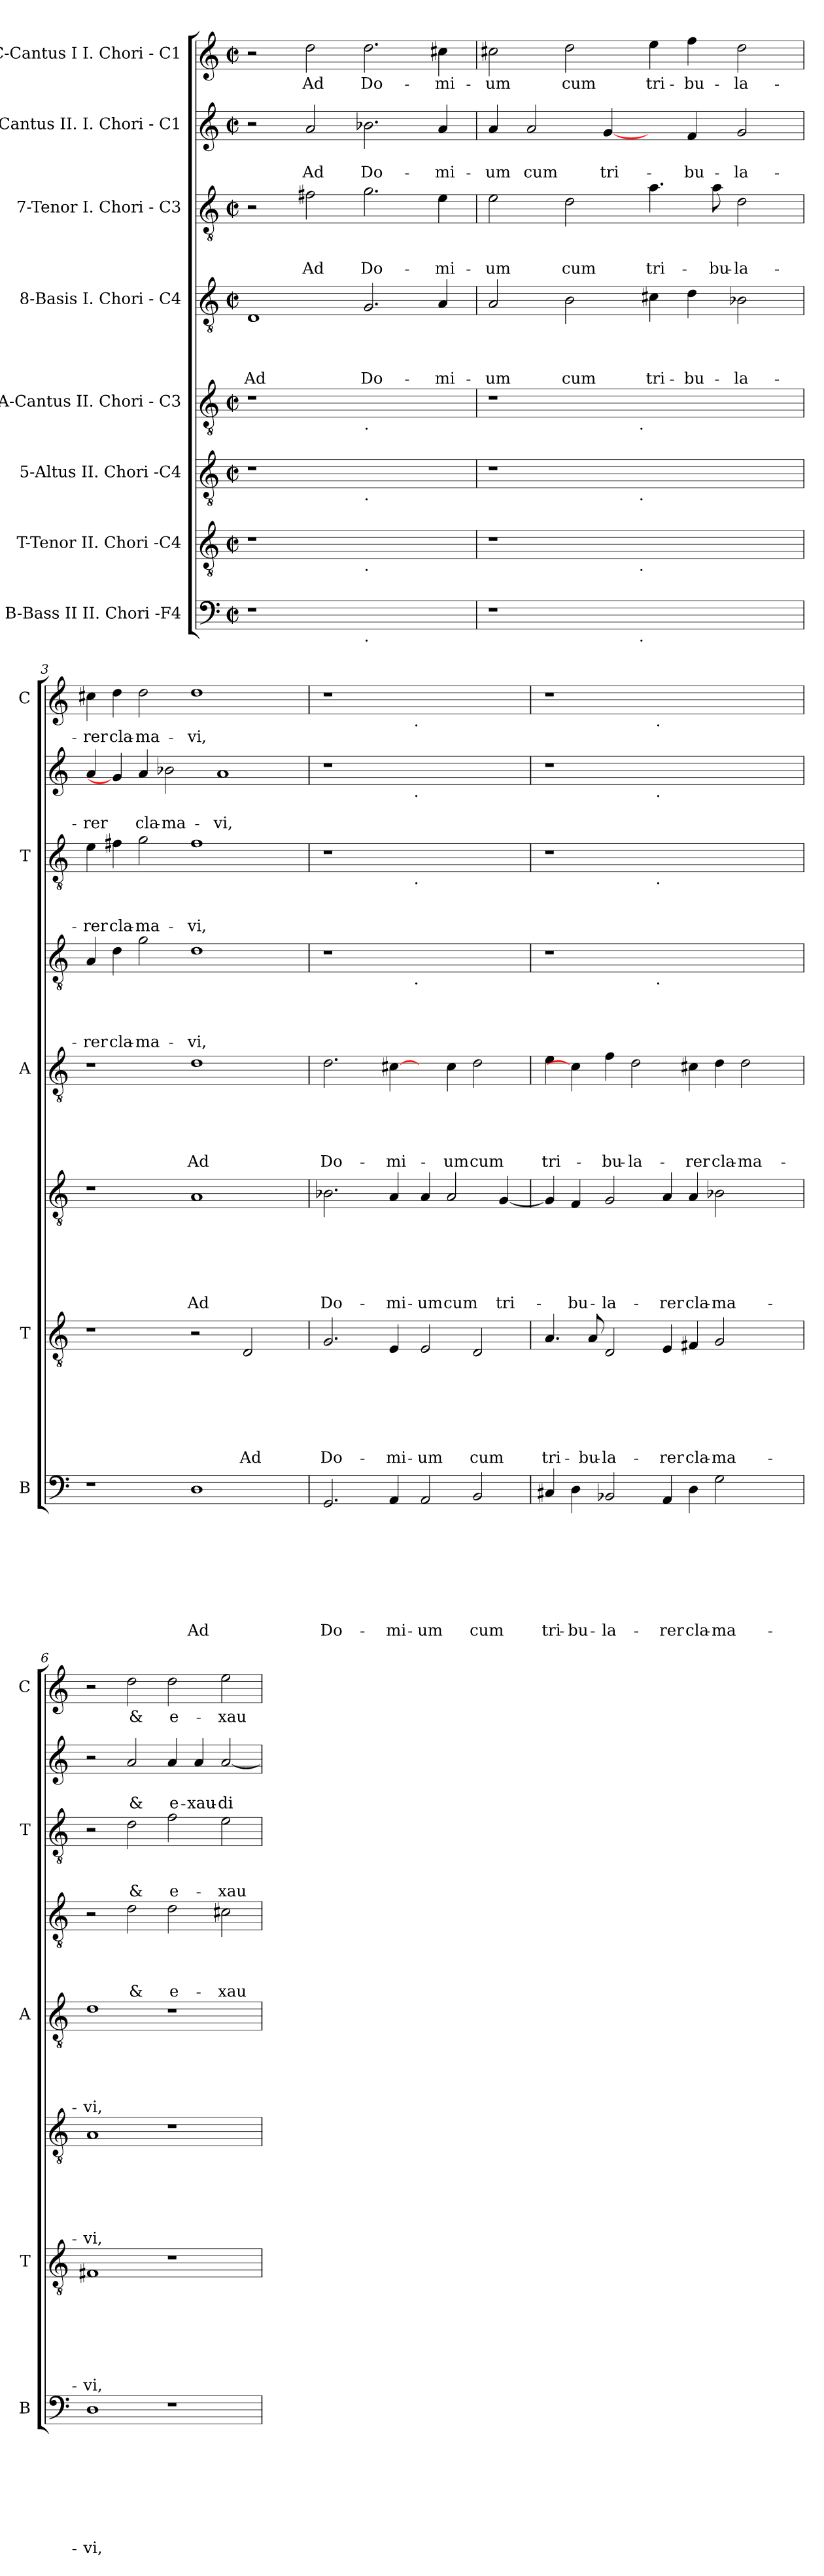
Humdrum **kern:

**kern	**text	**text	**text	**text	**text	**text	**text	**text	**kern	**text	**text	**text	**text	**text	**text	**text	**kern	**text	**text	**text	**text	**text	**text	**kern	**text	**text	**text	**text	**text	**kern	**text	**text	**text	**text	**kern	**text	**text	**text	**kern	**text	**text	**kern	**text
*part8	*part8	*part8	*part8	*part8	*part8	*part8	*part8	*part8	*part7	*part7	*part7	*part7	*part7	*part7	*part7	*part7	*part6	*part6	*part6	*part6	*part6	*part6	*part6	*part5	*part5	*part5	*part5	*part5	*part5	*part4	*part4	*part4	*part4	*part4	*part3	*part3	*part3	*part3	*part2	*part2	*part2	*part1	*part1
*staff8	*staff8	*staff8	*staff8	*staff8	*staff8	*staff8	*staff8	*staff8	*staff7	*staff7	*staff7	*staff7	*staff7	*staff7	*staff7	*staff7	*staff6	*staff6	*staff6	*staff6	*staff6	*staff6	*staff6	*staff5	*staff5	*staff5	*staff5	*staff5	*staff5	*staff4	*staff4	*staff4	*staff4	*staff4	*staff3	*staff3	*staff3	*staff3	*staff2	*staff2	*staff2	*staff1	*staff1
*I"B-Bass II II. Chori -F4	*	*	*	*	*	*	*	*	*I"T-Tenor II. Chori -C4	*	*	*	*	*	*	*	*I"5-Altus II. Chori -C4	*	*	*	*	*	*	*I"A-Cantus II. Chori - C3	*	*	*	*	*	*I"8-Basis I. Chori - C4	*	*	*	*	*I"7-Tenor I. Chori - C3	*	*	*	*I"6-Cantus II. I. Chori - C1	*	*	*I"C-Cantus I I. Chori - C1	*
*I'B	*	*	*	*	*	*	*	*	*I'T	*	*	*	*	*	*	*	*	*	*	*	*	*	*	*I'A	*	*	*	*	*	*	*	*	*	*	*I'T	*	*	*	*	*	*	*I'C	*
*clefF4	*	*	*	*	*	*	*	*	*clefGv2	*	*	*	*	*	*	*	*clefGv2	*	*	*	*	*	*	*clefGv2	*	*	*	*	*	*clefGv2	*	*	*	*	*clefGv2	*	*	*	*clefG2	*	*	*clefG2	*
*k[]	*	*	*	*	*	*	*	*	*k[]	*	*	*	*	*	*	*	*k[]	*	*	*	*	*	*	*k[]	*	*	*	*	*	*k[]	*	*	*	*	*k[]	*	*	*	*k[]	*	*	*k[]	*
*C:	*	*	*	*	*	*	*	*	*C:	*	*	*	*	*	*	*	*C:	*	*	*	*	*	*	*C:	*	*	*	*	*	*C:	*	*	*	*	*C:	*	*	*	*C:	*	*	*C:	*
*M2/2	*	*	*	*	*	*	*	*	*M2/2	*	*	*	*	*	*	*	*M2/2	*	*	*	*	*	*	*M2/2	*	*	*	*	*	*M2/2	*	*	*	*	*M2/2	*	*	*	*M2/2	*	*	*M2/2	*
*met(c|)	*	*	*	*	*	*	*	*	*met(c|)	*	*	*	*	*	*	*	*met(c|)	*	*	*	*	*	*	*met(c|)	*	*	*	*	*	*met(c|)	*	*	*	*	*met(c|)	*	*	*	*met(c|)	*	*	*met(c|)	*
=1	=1	=1	=1	=1	=1	=1	=1	=1	=1	=1	=1	=1	=1	=1	=1	=1	=1	=1	=1	=1	=1	=1	=1	=1	=1	=1	=1	=1	=1	=1	=1	=1	=1	=1	=1	=1	=1	=1	=1	=1	=1	=1	=1
!	!	!	!	!	!	!	!	!	!	!	!	!	!	!	!	!	!	!	!	!	!	!	!	!	!	!	!	!	!	!	!	!	!	!LO:LY:b	!	!	!	!	!	!	!	!	!
1r	.	.	.	.	.	.	.	.	1r	.	.	.	.	.	.	.	1r	.	.	.	.	.	.	1r	.	.	.	.	.	1D	.	.	.	Ad	2r	.	.	.	2r	.	.	2r	.
!	!	!	!	!	!	!	!	!	!	!	!	!	!	!	!	!	!	!	!	!	!	!	!	!	!	!	!	!	!	!	!	!	!	!	!	!	!	!LO:LY:b	!	!	!LO:LY:b	!	!LO:LY:b
.	.	.	.	.	.	.	.	.	.	.	.	.	.	.	.	.	.	.	.	.	.	.	.	.	.	.	.	.	.	.	.	.	.	.	2f#X\	.	.	Ad	2a/	.	Ad	2dd\	Ad
!	!	!	!	!	!	!	!	!	!	!	!	!	!	!	!	!	!	!	!	!	!	!	!	!LO:TX:b:t=.	!	!	!	!	!	!	!	!	!	!	!	!	!	!	!	!	!	!	!
!	!	!	!	!	!	!	!	!	!	!	!	!	!	!	!	!	!LO:TX:b:t=.	!	!	!	!	!	!	!	!	!	!	!	!	!	!	!	!	!	!	!	!	!	!	!	!	!	!
!	!	!	!	!	!	!	!	!	!LO:TX:b:t=.	!	!	!	!	!	!	!	!	!	!	!	!	!	!	!	!	!	!	!	!	!	!	!	!	!	!	!	!	!	!	!	!	!	!
!LO:TX:b:t=.	!	!	!	!	!	!	!	!	!	!	!	!	!	!	!	!	!	!	!	!	!	!	!	!	!	!	!	!	!	!	!	!	!	!	!	!	!	!	!	!	!	!	!
!	!	!	!	!	!	!	!	!	!	!	!	!	!	!	!	!	!	!	!	!	!	!	!	!	!	!	!	!	!	!	!	!	!	!LO:LY:b	!	!	!	!LO:LY:b	!	!	!LO:LY:b	!	!LO:LY:b
1ryy	.	.	.	.	.	.	.	.	1ryy	.	.	.	.	.	.	.	1ryy	.	.	.	.	.	.	1ryy	.	.	.	.	.	2.G/	.	.	.	Do-	2.g\	.	.	Do-	2.b-X\	.	Do-	2.dd\	Do-
!	!	!	!	!	!	!	!	!	!	!	!	!	!	!	!	!	!	!	!	!	!	!	!	!	!	!	!	!	!	!	!	!	!	!LO:LY:b	!	!	!	!LO:LY:b	!	!	!LO:LY:b	!	!LO:LY:b
.	.	.	.	.	.	.	.	.	.	.	.	.	.	.	.	.	.	.	.	.	.	.	.	.	.	.	.	.	.	4A/	.	.	.	-mi-	4e\	.	.	-mi-	4a/	.	-mi-	4cc#X\	-mi-
=2	=2	=2	=2	=2	=2	=2	=2	=2	=2	=2	=2	=2	=2	=2	=2	=2	=2	=2	=2	=2	=2	=2	=2	=2	=2	=2	=2	=2	=2	=2	=2	=2	=2	=2	=2	=2	=2	=2	=2	=2	=2	=2	=2
!	!	!	!	!	!	!	!	!	!	!	!	!	!	!	!	!	!	!	!	!	!	!	!	!	!	!	!	!	!	!	!	!	!	!LO:LY:b	!	!	!	!LO:LY:b	!	!	!LO:LY:b	!	!LO:LY:b
*^	*	*	*	*	*	*	*	*	*^	*	*	*	*	*	*	*	*^	*	*	*	*	*	*	*^	*	*	*	*	*	*	*	*	*	*	*	*	*	*	*	*	*	*	*
1r	2ryy	.	.	.	.	.	.	.	.	1r	2ryy	.	.	.	.	.	.	.	1r	2ryy	.	.	.	.	.	.	1r	2ryy	.	.	.	.	.	2A/	.	.	.	-um	2e\	.	.	-um	4a/	.	-um	2cc#X\	-um
!	!	!	!	!	!	!	!	!	!	!	!	!	!	!	!	!	!	!	!	!	!	!	!	!	!	!	!	!	!	!	!	!	!	!	!	!	!	!	!	!	!	!	!	!	!LO:LY:b	!	!
.	.	.	.	.	.	.	.	.	.	.	.	.	.	.	.	.	.	.	.	.	.	.	.	.	.	.	.	.	.	.	.	.	.	.	.	.	.	.	.	.	.	.	2a/	.	cum	.	.
!	!	!	!	!	!	!	!	!	!	!	!	!	!	!	!	!	!	!	!	!	!	!	!	!	!	!	!	!	!	!	!	!	!	!	!	!	!	!LO:LY:b	!	!	!	!LO:LY:b	!	!	!	!	!LO:LY:b
.	4...ryy	.	.	.	.	.	.	.	.	.	4...ryy	.	.	.	.	.	.	.	.	4...ryy	.	.	.	.	.	.	.	4...ryy	.	.	.	.	.	2B\	.	.	.	cum	2d\	.	.	cum	.	.	.	2dd\	cum
!	!	!	!	!	!	!	!	!	!	!	!	!	!	!	!	!	!	!	!	!	!	!	!	!	!	!	!	!	!	!	!	!	!	!	!	!	!	!	!	!	!	!	!	!	!LO:LY:b	!	!
.	.	.	.	.	.	.	.	.	.	.	.	.	.	.	.	.	.	.	.	.	.	.	.	.	.	.	.	.	.	.	.	.	.	.	.	.	.	.	.	.	.	.	[4g/	.	tri-	.	.
!	!	!	!	!	!	!	!	!	!	!	!	!	!	!	!	!	!	!	!	!	!	!	!	!	!	!	!	!LO:TX:b:t=.	!	!	!	!	!	!	!	!	!	!	!	!	!	!	!	!	!	!	!
!	!	!	!	!	!	!	!	!	!	!	!	!	!	!	!	!	!	!	!	!LO:TX:b:t=.	!	!	!	!	!	!	!	!	!	!	!	!	!	!	!	!	!	!	!	!	!	!	!	!	!	!	!
!	!	!	!	!	!	!	!	!	!	!	!LO:TX:b:t=.	!	!	!	!	!	!	!	!	!	!	!	!	!	!	!	!	!	!	!	!	!	!	!	!	!	!	!	!	!	!	!	!	!	!	!	!
!	!LO:TX:b:t=.	!	!	!	!	!	!	!	!	!	!	!	!	!	!	!	!	!	!	!	!	!	!	!	!	!	!	!	!	!	!	!	!	!	!	!	!	!	!	!	!	!	!	!	!	!	!
.	1ryy	.	.	.	.	.	.	.	.	.	1ryy	.	.	.	.	.	.	.	.	1ryy	.	.	.	.	.	.	.	1ryy	.	.	.	.	.	.	.	.	.	.	.	.	.	.	.	.	.	.	.
!	!	!	!	!	!	!	!	!	!	!	!	!	!	!	!	!	!	!	!	!	!	!	!	!	!	!	!	!	!	!	!	!	!	!	!	!	!	!LO:LY:b	!	!	!	!LO:LY:b	!	!	!	!	!LO:LY:b
1ryy	.	.	.	.	.	.	.	.	.	1ryy	.	.	.	.	.	.	.	.	1ryy	.	.	.	.	.	.	.	1ryy	.	.	.	.	.	.	4c#X\	.	.	.	tri-	4.a\	.	.	tri-	4ryy	.	.	4ee\	tri-
!	!	!	!	!	!	!	!	!	!	!	!	!	!	!	!	!	!	!	!	!	!	!	!	!	!	!	!	!	!	!	!	!	!	!	!	!	!	!LO:LY:b	!	!	!	!	!	!	!LO:LY:b	!	!LO:LY:b
.	.	.	.	.	.	.	.	.	.	.	.	.	.	.	.	.	.	.	.	.	.	.	.	.	.	.	.	.	.	.	.	.	.	4d\	.	.	.	-bu-	.	.	.	.	4f/	.	-bu-	4ff\	-bu-
!	!	!	!	!	!	!	!	!	!	!	!	!	!	!	!	!	!	!	!	!	!	!	!	!	!	!	!	!	!	!	!	!	!	!	!	!	!	!	!	!	!	!LO:LY:b	!	!	!	!	!
.	.	.	.	.	.	.	.	.	.	.	.	.	.	.	.	.	.	.	.	.	.	.	.	.	.	.	.	.	.	.	.	.	.	.	.	.	.	.	8a\	.	.	-bu-	.	.	.	.	.
!	!	!	!	!	!	!	!	!	!	!	!	!	!	!	!	!	!	!	!	!	!	!	!	!	!	!	!	!	!	!	!	!	!	!	!	!	!	!LO:LY:b	!	!	!	!LO:LY:b	!	!	!LO:LY:b	!	!LO:LY:b
.	.	.	.	.	.	.	.	.	.	.	.	.	.	.	.	.	.	.	.	.	.	.	.	.	.	.	.	.	.	.	.	.	.	2B-X\	.	.	.	-la-	2d\	.	.	-la-	2g/	.	-la-	2dd\	-la-
.	32ryy	.	.	.	.	.	.	.	.	.	32ryy	.	.	.	.	.	.	.	.	32ryy	.	.	.	.	.	.	.	32ryy	.	.	.	.	.	.	.	.	.	.	.	.	.	.	.	.	.	.	.
=3	=3	=3	=3	=3	=3	=3	=3	=3	=3	=3	=3	=3	=3	=3	=3	=3	=3	=3	=3	=3	=3	=3	=3	=3	=3	=3	=3	=3	=3	=3	=3	=3	=3	=3	=3	=3	=3	=3	=3	=3	=3	=3	=3	=3	=3	=3	=3
!	!	!	!	!	!	!	!	!	!	!	!	!	!	!	!	!	!	!	!	!	!	!	!	!	!	!	!	!	!	!	!	!	!	!	!	!	!	!LO:LY:b	!	!	!	!LO:LY:b	!	!	!LO:LY:b	!	!LO:LY:b
*v	*v	*	*	*	*	*	*	*	*	*	*	*	*	*	*	*	*	*	*v	*v	*	*	*	*	*	*	*v	*v	*	*	*	*	*	*	*	*	*	*	*	*	*	*	*	*	*	*	*
*	*	*	*	*	*	*	*	*	*v	*v	*	*	*	*	*	*	*	*	*	*	*	*	*	*	*	*	*	*	*	*	*	*	*	*	*	*	*	*	*	*	*	*	*	*
1r	.	.	.	.	.	.	.	.	1r	.	.	.	.	.	.	.	1r	.	.	.	.	.	.	1r	.	.	.	.	.	4A/	.	.	.	-rer	4e\	.	.	-rer	4a/	.	-rer	4cc#X\	-rer
!	!	!	!	!	!	!	!	!	!	!	!	!	!	!	!	!	!	!	!	!	!	!	!	!	!	!	!	!	!	!	!	!	!	!LO:LY:b	!	!	!	!LO:LY:b	!	!	!	!	!LO:LY:b
.	.	.	.	.	.	.	.	.	.	.	.	.	.	.	.	.	.	.	.	.	.	.	.	.	.	.	.	.	.	4d\	.	.	.	cla-	4f#X\	.	.	cla-	4g/]	.	.	4dd\	cla-
!	!	!	!	!	!	!	!	!	!	!	!	!	!	!	!	!	!	!	!	!	!	!	!	!	!	!	!	!	!	!	!	!	!	!LO:LY:b	!	!	!	!LO:LY:b	!	!	!LO:LY:b	!	!LO:LY:b
.	.	.	.	.	.	.	.	.	.	.	.	.	.	.	.	.	.	.	.	.	.	.	.	.	.	.	.	.	.	2g\	.	.	.	-ma-	2g\	.	.	-ma-	4a/	.	cla-	2dd\	-ma-
!	!	!	!	!	!	!	!	!	!	!	!	!	!	!	!	!	!	!	!	!	!	!	!	!	!	!	!	!	!	!	!	!	!	!	!	!	!	!	!	!	!LO:LY:b	!	!
.	.	.	.	.	.	.	.	.	.	.	.	.	.	.	.	.	.	.	.	.	.	.	.	.	.	.	.	.	.	.	.	.	.	.	.	.	.	.	2b-X\	.	-ma-	.	.
!	!	!	!	!	!	!	!	!LO:LY:b	!	!	!	!	!	!	!	!	!	!	!	!	!	!	!LO:LY:b	!	!	!	!	!	!LO:LY:b	!	!	!	!	!LO:LY:b	!	!	!	!LO:LY:b	!	!	!	!	!LO:LY:b
1D	.	.	.	.	.	.	.	Ad	2r	.	.	.	.	.	.	.	1A	.	.	.	.	.	Ad	1d	.	.	.	.	Ad	1d	.	.	.	-vi,	1f#	.	.	-vi,	.	.	.	1dd	-vi,
!	!	!	!	!	!	!	!	!	!	!	!	!	!	!	!	!	!	!	!	!	!	!	!	!	!	!	!	!	!	!	!	!	!	!	!	!	!	!	!	!	!LO:LY:b	!	!
.	.	.	.	.	.	.	.	.	.	.	.	.	.	.	.	.	.	.	.	.	.	.	.	.	.	.	.	.	.	.	.	.	.	.	.	.	.	.	1a	.	-vi,	.	.
!	!	!	!	!	!	!	!	!	!	!	!	!	!	!	!	!LO:LY:b	!	!	!	!	!	!	!	!	!	!	!	!	!	!	!	!	!	!	!	!	!	!	!	!	!	!	!
.	.	.	.	.	.	.	.	.	2D/	.	.	.	.	.	.	Ad	.	.	.	.	.	.	.	.	.	.	.	.	.	.	.	.	.	.	.	.	.	.	.	.	.	.	.
4ryy	.	.	.	.	.	.	.	.	4ryy	.	.	.	.	.	.	.	4ryy	.	.	.	.	.	.	4ryy	.	.	.	.	.	4ryy	.	.	.	.	4ryy	.	.	.	.	.	.	4ryy	.
=4	=4	=4	=4	=4	=4	=4	=4	=4	=4	=4	=4	=4	=4	=4	=4	=4	=4	=4	=4	=4	=4	=4	=4	=4	=4	=4	=4	=4	=4	=4	=4	=4	=4	=4	=4	=4	=4	=4	=4	=4	=4	=4	=4
!	!	!	!	!	!	!	!	!LO:LY:b	!	!	!	!	!	!	!	!LO:LY:b	!	!	!	!	!	!	!LO:LY:b	!	!	!	!	!	!LO:LY:b	!	!	!	!	!	!	!	!	!	!	!	!	!	!
*	*	*	*	*	*	*	*	*	*	*	*	*	*	*	*	*	*	*	*	*	*	*	*	*	*	*	*	*	*	*^	*	*	*	*	*^	*	*	*	*^	*	*	*^	*
2.GG/	.	.	.	.	.	.	.	Do-	2.G/	.	.	.	.	.	.	Do-	2.B-X\	.	.	.	.	.	Do-	2.d\	.	.	.	.	Do-	1r	2ryy	.	.	.	.	1r	2ryy	.	.	.	1r	2ryy	.	.	1r	2ryy	.
.	.	.	.	.	.	.	.	.	.	.	.	.	.	.	.	.	.	.	.	.	.	.	.	.	.	.	.	.	.	.	4...ryy	.	.	.	.	.	4...ryy	.	.	.	.	4...ryy	.	.	.	4...ryy	.
!	!	!	!	!	!	!	!	!LO:LY:b	!	!	!	!	!	!	!	!LO:LY:b	!	!	!	!	!	!	!LO:LY:b	!	!	!	!	!	!LO:LY:b	!	!	!	!	!	!	!	!	!	!	!	!	!	!	!	!	!	!
4AA/	.	.	.	.	.	.	.	-mi-	4E/	.	.	.	.	.	.	-mi-	4A/	.	.	.	.	.	-mi-	[4c#X\	.	.	.	.	-mi-	.	.	.	.	.	.	.	.	.	.	.	.	.	.	.	.	.	.
!	!	!	!	!	!	!	!	!	!	!	!	!	!	!	!	!	!	!	!	!	!	!	!	!	!	!	!	!	!	!	!	!	!	!	!	!	!	!	!	!	!	!	!	!	!	!LO:TX:b:t=.	!
!	!	!	!	!	!	!	!	!	!	!	!	!	!	!	!	!	!	!	!	!	!	!	!	!	!	!	!	!	!	!	!	!	!	!	!	!	!	!	!	!	!	!LO:TX:b:t=.	!	!	!	!	!
!	!	!	!	!	!	!	!	!	!	!	!	!	!	!	!	!	!	!	!	!	!	!	!	!	!	!	!	!	!	!	!	!	!	!	!	!	!LO:TX:b:t=.	!	!	!	!	!	!	!	!	!	!
!	!	!	!	!	!	!	!	!	!	!	!	!	!	!	!	!	!	!	!	!	!	!	!	!	!	!	!	!	!	!	!LO:TX:b:t=.	!	!	!	!	!	!	!	!	!	!	!	!	!	!	!	!
.	.	.	.	.	.	.	.	.	.	.	.	.	.	.	.	.	.	.	.	.	.	.	.	.	.	.	.	.	.	.	1ryy	.	.	.	.	.	1ryy	.	.	.	.	1ryy	.	.	.	1ryy	.
!	!	!	!	!	!	!	!	!LO:LY:b	!	!	!	!	!	!	!	!LO:LY:b	!	!	!	!	!	!	!LO:LY:b	!	!	!	!	!	!	!	!	!	!	!	!	!	!	!	!	!	!	!	!	!	!	!	!
2AA/	.	.	.	.	.	.	.	-um	2E/	.	.	.	.	.	.	-um	4A/	.	.	.	.	.	-um	4ryy	.	.	.	.	.	1ryy	.	.	.	.	.	1ryy	.	.	.	.	1ryy	.	.	.	1ryy	.	.
!	!	!	!	!	!	!	!	!	!	!	!	!	!	!	!	!	!	!	!	!	!	!	!LO:LY:b	!	!	!	!	!	!LO:LY:b	!	!	!	!	!	!	!	!	!	!	!	!	!	!	!	!	!	!
.	.	.	.	.	.	.	.	.	.	.	.	.	.	.	.	.	2A/	.	.	.	.	.	cum	4c#\	.	.	.	.	-um	.	.	.	.	.	.	.	.	.	.	.	.	.	.	.	.	.	.
!	!	!	!	!	!	!	!	!LO:LY:b	!	!	!	!	!	!	!	!LO:LY:b	!	!	!	!	!	!	!	!	!	!	!	!	!LO:LY:b	!	!	!	!	!	!	!	!	!	!	!	!	!	!	!	!	!	!
2BB/	.	.	.	.	.	.	.	cum	2D/	.	.	.	.	.	.	cum	.	.	.	.	.	.	.	2d\	.	.	.	.	cum	.	.	.	.	.	.	.	.	.	.	.	.	.	.	.	.	.	.
!	!	!	!	!	!	!	!	!	!	!	!	!	!	!	!	!	!	!	!	!	!	!	!LO:LY:b	!	!	!	!	!	!	!	!	!	!	!	!	!	!	!	!	!	!	!	!	!	!	!	!
.	.	.	.	.	.	.	.	.	.	.	.	.	.	.	.	.	[<4G/	.	.	.	.	.	tri-	.	.	.	.	.	.	.	.	.	.	.	.	.	.	.	.	.	.	.	.	.	.	.	.
.	.	.	.	.	.	.	.	.	.	.	.	.	.	.	.	.	.	.	.	.	.	.	.	.	.	.	.	.	.	.	32ryy	.	.	.	.	.	32ryy	.	.	.	.	32ryy	.	.	.	32ryy	.
!!LO:PB:g=z	!!
=5	=5	=5	=5	=5	=5	=5	=5	=5	=5	=5	=5	=5	=5	=5	=5	=5	=5	=5	=5	=5	=5	=5	=5	=5	=5	=5	=5	=5	=5	=5	=5	=5	=5	=5	=5	=5	=5	=5	=5	=5	=5	=5	=5	=5	=5	=5	=5
!	!	!	!	!	!	!	!	!LO:LY:b	!	!	!	!	!	!	!	!LO:LY:b	!	!	!	!	!	!	!	!	!	!	!	!	!LO:LY:b	!	!	!	!	!	!	!	!	!	!	!	!	!	!	!	!	!	!
4C#X/	.	.	.	.	.	.	.	tri-	4.A/	.	.	.	.	.	.	tri-	4G/]	.	.	.	.	.	.	4e\	.	.	.	.	tri-	1r	2ryy	.	.	.	.	1r	2ryy	.	.	.	1r	2ryy	.	.	1r	2ryy	.
!	!	!	!	!	!	!	!	!LO:LY:b	!	!	!	!	!	!	!	!	!	!	!	!	!	!	!LO:LY:b	!	!	!	!	!	!	!	!	!	!	!	!	!	!	!	!	!	!	!	!	!	!	!	!
4D\	.	.	.	.	.	.	.	-bu-	.	.	.	.	.	.	.	.	4F/	.	.	.	.	.	-bu-	4c#\]	.	.	.	.	.	.	.	.	.	.	.	.	.	.	.	.	.	.	.	.	.	.	.
!	!	!	!	!	!	!	!	!	!	!	!	!	!	!	!	!LO:LY:b	!	!	!	!	!	!	!	!	!	!	!	!	!	!	!	!	!	!	!	!	!	!	!	!	!	!	!	!	!	!	!
.	.	.	.	.	.	.	.	.	8A/	.	.	.	.	.	.	-bu-	.	.	.	.	.	.	.	.	.	.	.	.	.	.	.	.	.	.	.	.	.	.	.	.	.	.	.	.	.	.	.
!	!	!	!	!	!	!	!	!LO:LY:b	!	!	!	!	!	!	!	!LO:LY:b	!	!	!	!	!	!	!LO:LY:b	!	!	!	!	!	!LO:LY:b	!	!	!	!	!	!	!	!	!	!	!	!	!	!	!	!	!	!
2BB-X/	.	.	.	.	.	.	.	-la-	2D/	.	.	.	.	.	.	-la-	2G/	.	.	.	.	.	-la-	4f\	.	.	.	.	-bu-	.	4...ryy	.	.	.	.	.	4...ryy	.	.	.	.	4...ryy	.	.	.	4...ryy	.
!	!	!	!	!	!	!	!	!	!	!	!	!	!	!	!	!	!	!	!	!	!	!	!	!	!	!	!	!	!LO:LY:b	!	!	!	!	!	!	!	!	!	!	!	!	!	!	!	!	!	!
.	.	.	.	.	.	.	.	.	.	.	.	.	.	.	.	.	.	.	.	.	.	.	.	2d\	.	.	.	.	-la-	.	.	.	.	.	.	.	.	.	.	.	.	.	.	.	.	.	.
!	!	!	!	!	!	!	!	!	!	!	!	!	!	!	!	!	!	!	!	!	!	!	!	!	!	!	!	!	!	!	!	!	!	!	!	!	!	!	!	!	!	!	!	!	!	!LO:TX:b:t=.	!
!	!	!	!	!	!	!	!	!	!	!	!	!	!	!	!	!	!	!	!	!	!	!	!	!	!	!	!	!	!	!	!	!	!	!	!	!	!	!	!	!	!	!LO:TX:b:t=.	!	!	!	!	!
!	!	!	!	!	!	!	!	!	!	!	!	!	!	!	!	!	!	!	!	!	!	!	!	!	!	!	!	!	!	!	!	!	!	!	!	!	!LO:TX:b:t=.	!	!	!	!	!	!	!	!	!	!
!	!	!	!	!	!	!	!	!	!	!	!	!	!	!	!	!	!	!	!	!	!	!	!	!	!	!	!	!	!	!	!LO:TX:b:t=.	!	!	!	!	!	!	!	!	!	!	!	!	!	!	!	!
.	.	.	.	.	.	.	.	.	.	.	.	.	.	.	.	.	.	.	.	.	.	.	.	.	.	.	.	.	.	.	1ryy	.	.	.	.	.	1ryy	.	.	.	.	1ryy	.	.	.	1ryy	.
!	!	!	!	!	!	!	!	!LO:LY:b	!	!	!	!	!	!	!	!LO:LY:b	!	!	!	!	!	!	!LO:LY:b	!	!	!	!	!	!	!	!	!	!	!	!	!	!	!	!	!	!	!	!	!	!	!	!
4AA/	.	.	.	.	.	.	.	-rer	4E/	.	.	.	.	.	.	-rer	4A/	.	.	.	.	.	-rer	.	.	.	.	.	.	1ryy	.	.	.	.	.	1ryy	.	.	.	.	1ryy	.	.	.	1ryy	.	.
!	!	!	!	!	!	!	!	!LO:LY:b	!	!	!	!	!	!	!	!LO:LY:b	!	!	!	!	!	!	!LO:LY:b	!	!	!	!	!	!LO:LY:b	!	!	!	!	!	!	!	!	!	!	!	!	!	!	!	!	!	!
4D\	.	.	.	.	.	.	.	cla-	4F#X/	.	.	.	.	.	.	cla-	4A/	.	.	.	.	.	cla-	4c#X\	.	.	.	.	-rer	.	.	.	.	.	.	.	.	.	.	.	.	.	.	.	.	.	.
!	!	!	!	!	!	!	!	!LO:LY:b	!	!	!	!	!	!	!	!LO:LY:b	!	!	!	!	!	!	!LO:LY:b	!	!	!	!	!	!LO:LY:b	!	!	!	!	!	!	!	!	!	!	!	!	!	!	!	!	!	!
2G\	.	.	.	.	.	.	.	-ma-	2G/	.	.	.	.	.	.	-ma-	2B-X\	.	.	.	.	.	-ma-	4d\	.	.	.	.	cla-	.	.	.	.	.	.	.	.	.	.	.	.	.	.	.	.	.	.
!	!	!	!	!	!	!	!	!	!	!	!	!	!	!	!	!	!	!	!	!	!	!	!	!	!	!	!	!	!LO:LY:b	!	!	!	!	!	!	!	!	!	!	!	!	!	!	!	!	!	!
.	.	.	.	.	.	.	.	.	.	.	.	.	.	.	.	.	.	.	.	.	.	.	.	2d\	.	.	.	.	-ma-	.	.	.	.	.	.	.	.	.	.	.	.	.	.	.	.	.	.
.	.	.	.	.	.	.	.	.	.	.	.	.	.	.	.	.	.	.	.	.	.	.	.	.	.	.	.	.	.	.	4ryy	.	.	.	.	.	4ryy	.	.	.	.	4ryy	.	.	.	4ryy	.
4ryy	.	.	.	.	.	.	.	.	4ryy	.	.	.	.	.	.	.	4ryy	.	.	.	.	.	.	.	.	.	.	.	.	4ryy	.	.	.	.	.	4ryy	.	.	.	.	4ryy	.	.	.	4ryy	.	.
.	.	.	.	.	.	.	.	.	.	.	.	.	.	.	.	.	.	.	.	.	.	.	.	.	.	.	.	.	.	.	32ryy	.	.	.	.	.	32ryy	.	.	.	.	32ryy	.	.	.	32ryy	.
=6	=6	=6	=6	=6	=6	=6	=6	=6	=6	=6	=6	=6	=6	=6	=6	=6	=6	=6	=6	=6	=6	=6	=6	=6	=6	=6	=6	=6	=6	=6	=6	=6	=6	=6	=6	=6	=6	=6	=6	=6	=6	=6	=6	=6	=6	=6	=6
!	!	!	!	!	!	!	!	!LO:LY:b	!	!	!	!	!	!	!	!LO:LY:b	!	!	!	!	!	!	!LO:LY:b	!	!	!	!	!	!LO:LY:b	!	!	!	!	!	!	!	!	!	!	!	!	!	!	!	!	!	!
*	*	*	*	*	*	*	*	*	*	*	*	*	*	*	*	*	*	*	*	*	*	*	*	*	*	*	*	*	*	*v	*v	*	*	*	*	*	*	*	*	*	*v	*v	*	*	*v	*v	*
*	*	*	*	*	*	*	*	*	*	*	*	*	*	*	*	*	*	*	*	*	*	*	*	*	*	*	*	*	*	*	*	*	*	*	*v	*v	*	*	*	*	*	*	*	*
1D	.	.	.	.	.	.	.	-vi,	1F#X	.	.	.	.	.	.	-vi,	1A	.	.	.	.	.	-vi,	1d	.	.	.	.	-vi,	2r	.	.	.	.	2r	.	.	.	2r	.	.	2r	.
!	!	!	!	!	!	!	!	!	!	!	!	!	!	!	!	!	!	!	!	!	!	!	!	!	!	!	!	!	!	!	!	!	!	!LO:LY:b	!	!	!	!LO:LY:b	!	!	!LO:LY:b	!	!LO:LY:b
.	.	.	.	.	.	.	.	.	.	.	.	.	.	.	.	.	.	.	.	.	.	.	.	.	.	.	.	.	.	2d\	.	.	.	&	2d\	.	.	&	2a/	.	&	2dd\	&
!	!	!	!	!	!	!	!	!	!	!	!	!	!	!	!	!	!	!	!	!	!	!	!	!	!	!	!	!	!	!	!	!	!	!LO:LY:b	!	!	!	!LO:LY:b	!	!	!LO:LY:b	!	!LO:LY:b
1r	.	.	.	.	.	.	.	.	1r	.	.	.	.	.	.	.	1r	.	.	.	.	.	.	1r	.	.	.	.	.	2d\	.	.	.	e-	2f\	.	.	e-	4a/	.	e-	2dd\	e-
!	!	!	!	!	!	!	!	!	!	!	!	!	!	!	!	!	!	!	!	!	!	!	!	!	!	!	!	!	!	!	!	!	!	!	!	!	!	!	!	!	!LO:LY:b	!	!
.	.	.	.	.	.	.	.	.	.	.	.	.	.	.	.	.	.	.	.	.	.	.	.	.	.	.	.	.	.	.	.	.	.	.	.	.	.	.	4a/	.	-xau-	.	.
!	!	!	!	!	!	!	!	!	!	!	!	!	!	!	!	!	!	!	!	!	!	!	!	!	!	!	!	!	!	!	!	!	!	!LO:LY:b	!	!	!	!LO:LY:b	!	!	!LO:LY:b	!	!LO:LY:b
.	.	.	.	.	.	.	.	.	.	.	.	.	.	.	.	.	.	.	.	.	.	.	.	.	.	.	.	.	.	2c#X\	.	.	.	-xau-	2e\	.	.	-xau-	[<2a/	.	-di-	2ee\	-xau-
=	=	=	=	=	=	=	=	=	=	=	=	=	=	=	=	=	=	=	=	=	=	=	=	=	=	=	=	=	=	=	=	=	=	=	=	=	=	=	=	=	=	=	=
*-	*-	*-	*-	*-	*-	*-	*-	*-	*-	*-	*-	*-	*-	*-	*-	*-	*-	*-	*-	*-	*-	*-	*-	*-	*-	*-	*-	*-	*-	*-	*-	*-	*-	*-	*-	*-	*-	*-	*-	*-	*-	*-	*-
